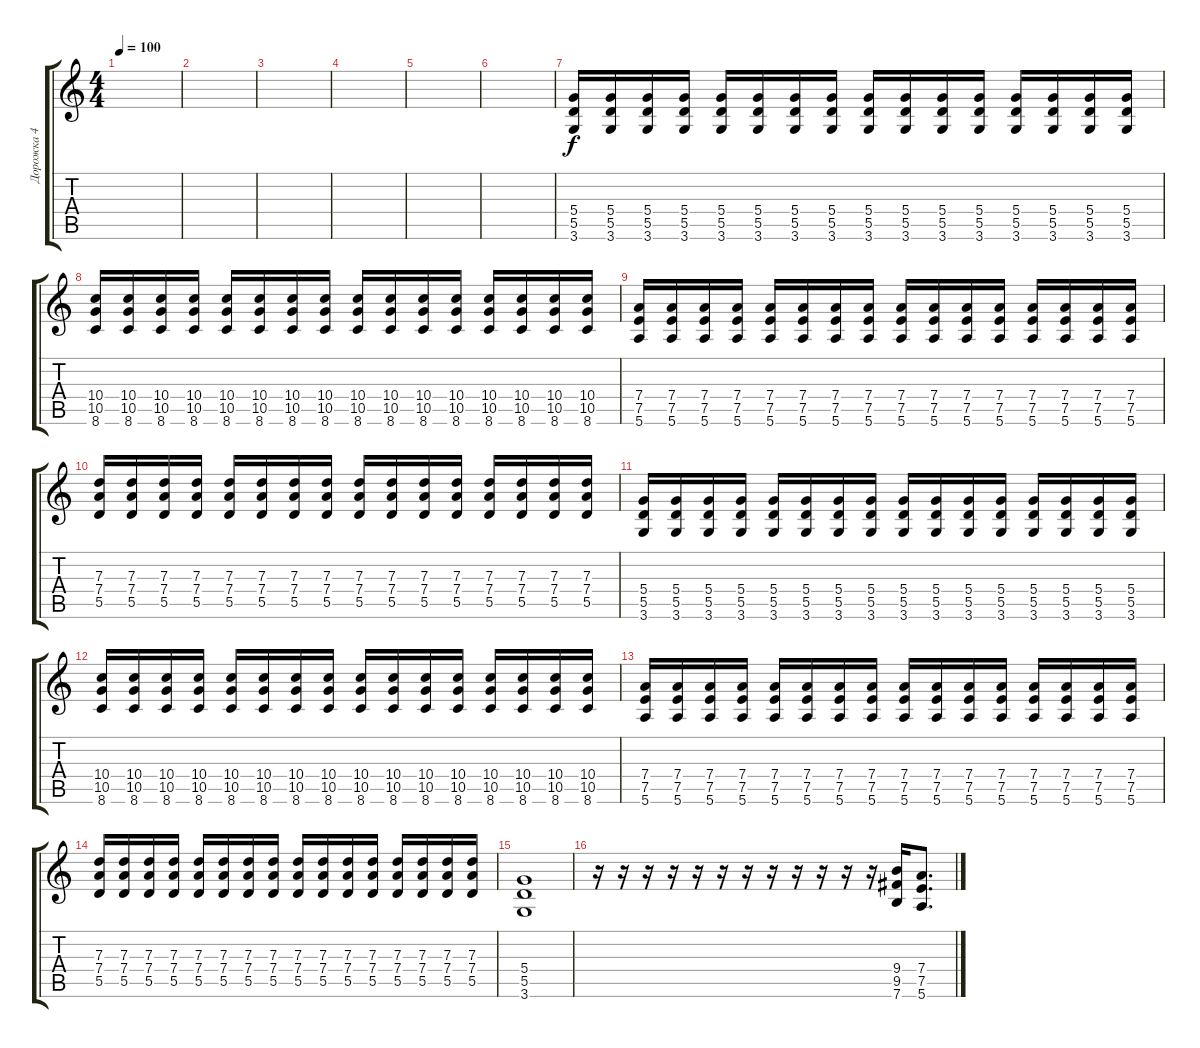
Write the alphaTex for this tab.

\track ("Дорожка 4" "Дорожка 4") {instrument distortionguitar}
\staff {score tabs}
\tuning (E4 B3 G3 D3 A2 E2) {hide}
\ts (4 4)
\tempo 100
\clef g2
\ks c
|
|
|
|
|
|
(5.4 5.5 3.6).16 (5.4 5.5 3.6).16 (5.4 5.5 3.6).16 (5.4 5.5 3.6).16 (5.4 5.5 3.6).16 (5.4 5.5 3.6).16 (5.4 5.5 3.6).16 (5.4 5.5 3.6).16 (5.4 5.5 3.6).16 (5.4 5.5 3.6).16 (5.4 5.5 3.6).16 (5.4 5.5 3.6).16 (5.4 5.5 3.6).16 (5.4 5.5 3.6).16 (5.4 5.5 3.6).16 (5.4 5.5 3.6).16 |
(10.4 10.5 8.6).16 (10.4 10.5 8.6).16 (10.4 10.5 8.6).16 (10.4 10.5 8.6).16 (10.4 10.5 8.6).16 (10.4 10.5 8.6).16 (10.4 10.5 8.6).16 (10.4 10.5 8.6).16 (10.4 10.5 8.6).16 (10.4 10.5 8.6).16 (10.4 10.5 8.6).16 (10.4 10.5 8.6).16 (10.4 10.5 8.6).16 (10.4 10.5 8.6).16 (10.4 10.5 8.6).16 (10.4 10.5 8.6).16 |
(7.4 7.5 5.6).16 (7.4 7.5 5.6).16 (7.4 7.5 5.6).16 (7.4 7.5 5.6).16 (7.4 7.5 5.6).16 (7.4 7.5 5.6).16 (7.4 7.5 5.6).16 (7.4 7.5 5.6).16 (7.4 7.5 5.6).16 (7.4 7.5 5.6).16 (7.4 7.5 5.6).16 (7.4 7.5 5.6).16 (7.4 7.5 5.6).16 (7.4 7.5 5.6).16 (7.4 7.5 5.6).16 (7.4 7.5 5.6).16 |
(7.3 7.4 5.5).16 (7.3 7.4 5.5).16 (7.3 7.4 5.5).16 (7.3 7.4 5.5).16 (7.3 7.4 5.5).16 (7.3 7.4 5.5).16 (7.3 7.4 5.5).16 (7.3 7.4 5.5).16 (7.3 7.4 5.5).16 (7.3 7.4 5.5).16 (7.3 7.4 5.5).16 (7.3 7.4 5.5).16 (7.3 7.4 5.5).16 (7.3 7.4 5.5).16 (7.3 7.4 5.5).16 (7.3 7.4 5.5).16 |
(5.4 5.5 3.6).16 (5.4 5.5 3.6).16 (5.4 5.5 3.6).16 (5.4 5.5 3.6).16 (5.4 5.5 3.6).16 (5.4 5.5 3.6).16 (5.4 5.5 3.6).16 (5.4 5.5 3.6).16 (5.4 5.5 3.6).16 (5.4 5.5 3.6).16 (5.4 5.5 3.6).16 (5.4 5.5 3.6).16 (5.4 5.5 3.6).16 (5.4 5.5 3.6).16 (5.4 5.5 3.6).16 (5.4 5.5 3.6).16 |
(10.4 10.5 8.6).16 (10.4 10.5 8.6).16 (10.4 10.5 8.6).16 (10.4 10.5 8.6).16 (10.4 10.5 8.6).16 (10.4 10.5 8.6).16 (10.4 10.5 8.6).16 (10.4 10.5 8.6).16 (10.4 10.5 8.6).16 (10.4 10.5 8.6).16 (10.4 10.5 8.6).16 (10.4 10.5 8.6).16 (10.4 10.5 8.6).16 (10.4 10.5 8.6).16 (10.4 10.5 8.6).16 (10.4 10.5 8.6).16 |
(7.4 7.5 5.6).16 (7.4 7.5 5.6).16 (7.4 7.5 5.6).16 (7.4 7.5 5.6).16 (7.4 7.5 5.6).16 (7.4 7.5 5.6).16 (7.4 7.5 5.6).16 (7.4 7.5 5.6).16 (7.4 7.5 5.6).16 (7.4 7.5 5.6).16 (7.4 7.5 5.6).16 (7.4 7.5 5.6).16 (7.4 7.5 5.6).16 (7.4 7.5 5.6).16 (7.4 7.5 5.6).16 (7.4 7.5 5.6).16 |
(7.3 7.4 5.5).16 (7.3 7.4 5.5).16 (7.3 7.4 5.5).16 (7.3 7.4 5.5).16 (7.3 7.4 5.5).16 (7.3 7.4 5.5).16 (7.3 7.4 5.5).16 (7.3 7.4 5.5).16 (7.3 7.4 5.5).16 (7.3 7.4 5.5).16 (7.3 7.4 5.5).16 (7.3 7.4 5.5).16 (7.3 7.4 5.5).16 (7.3 7.4 5.5).16 (7.3 7.4 5.5).16 (7.3 7.4 5.5).16 |
(5.4 5.5 3.6).1 |
r.16 r.16 r.16 r.16 r.16 r.16 r.16 r.16 r.16 r.16 r.16 r.16 (9.4 9.5 7.6).16 (7.4 7.5 5.6).8{d}
